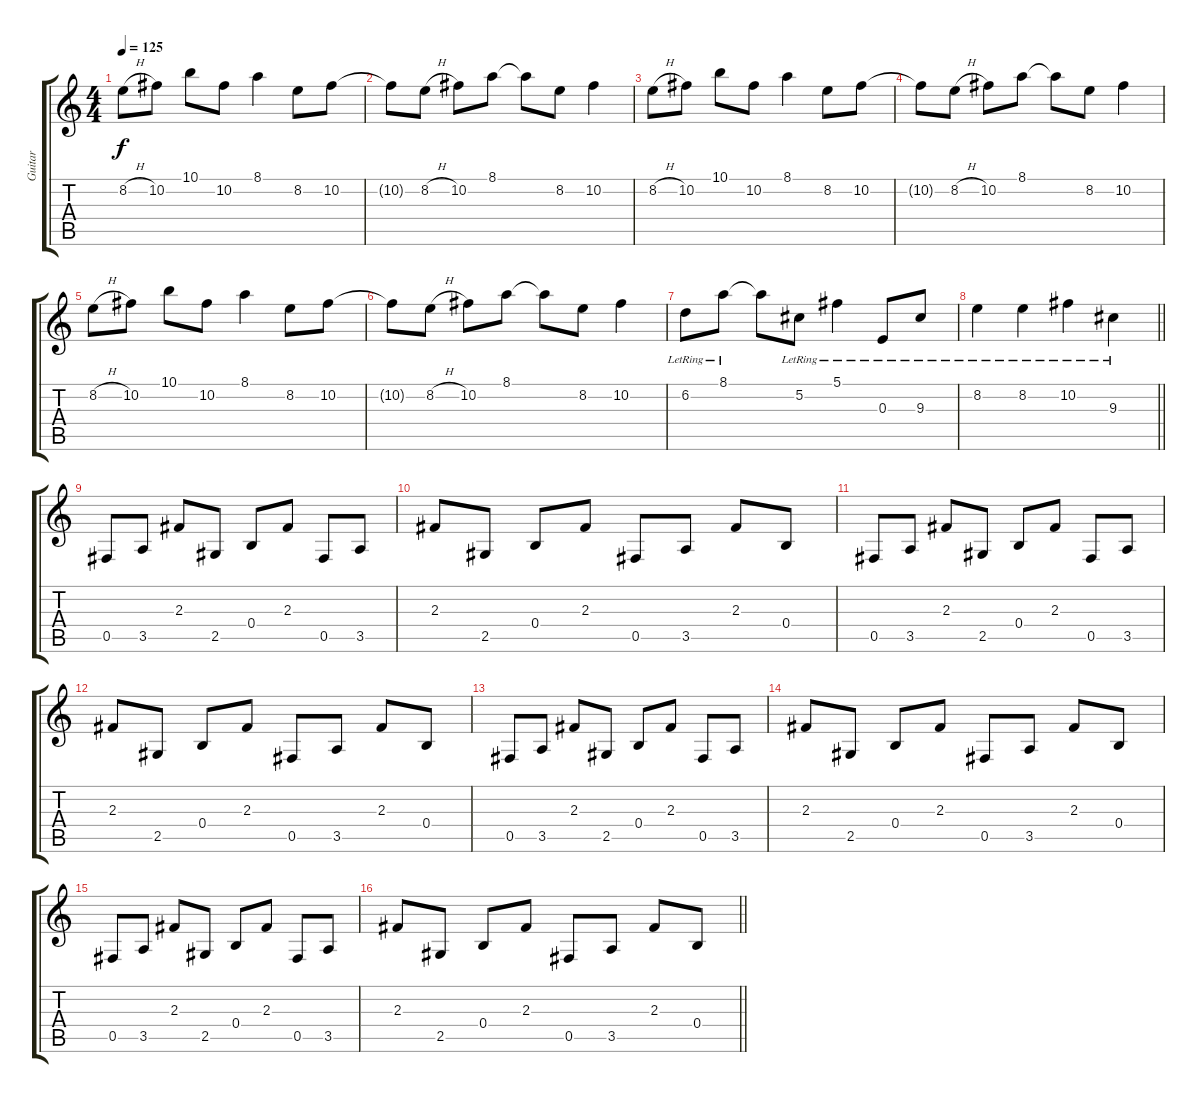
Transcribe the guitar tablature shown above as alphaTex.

\track ("Guitar" "Guitar") {instrument overdrivenguitar}
\staff {score tabs}
\tuning (Db4 Ab3 E3 B2 Gb2 B1) {hide}
\ts (4 4)
\tempo 125
\clef g2
\ks c
8.2{h}.8{dy f} 10.2.8 10.1.8 10.2.8 8.1.4 8.2.8 10.2.8 |
10.2{t}.8 8.2{h}.8 10.2.8 8.1.8 8.1{t}.8 8.2.8 10.2.4 |
8.2{h}.8 10.2.8 10.1.8 10.2.8 8.1.4 8.2.8 10.2.8 |
10.2{t}.8 8.2{h}.8 10.2.8 8.1.8 8.1{t}.8 8.2.8 10.2.4 |
8.2{h}.8 10.2.8 10.1.8 10.2.8 8.1.4 8.2.8 10.2.8 |
10.2{t}.8 8.2{h}.8 10.2.8 8.1.8 8.1{t}.8 8.2.8 10.2.4 |
6.2{lr}.8 8.1{lr}.8 8.1{t}.8 5.2{lr}.8 5.1{lr}.4 0.3{lr}.8 9.3{lr}.8 |
\barLineRight lightlight
8.2{lr}.4 8.2{lr}.4 10.2{lr}.4 9.3{lr}.4 |
\section ("" "")
0.5.8 3.5.8 2.3.8 2.5.8 0.4.8 2.3.8 0.5.8 3.5.8 |
2.3.8 2.5.8 0.4.8 2.3.8 0.5.8 3.5.8 2.3.8 0.4.8 |
0.5.8 3.5.8 2.3.8 2.5.8 0.4.8 2.3.8 0.5.8 3.5.8 |
2.3.8 2.5.8 0.4.8 2.3.8 0.5.8 3.5.8 2.3.8 0.4.8 |
0.5.8 3.5.8 2.3.8 2.5.8 0.4.8 2.3.8 0.5.8 3.5.8 |
2.3.8 2.5.8 0.4.8 2.3.8 0.5.8 3.5.8 2.3.8 0.4.8 |
0.5.8 3.5.8 2.3.8 2.5.8 0.4.8 2.3.8 0.5.8 3.5.8 |
\barLineRight lightlight
2.3.8 2.5.8 0.4.8 2.3.8 0.5.8 3.5.8 2.3.8 0.4.8
